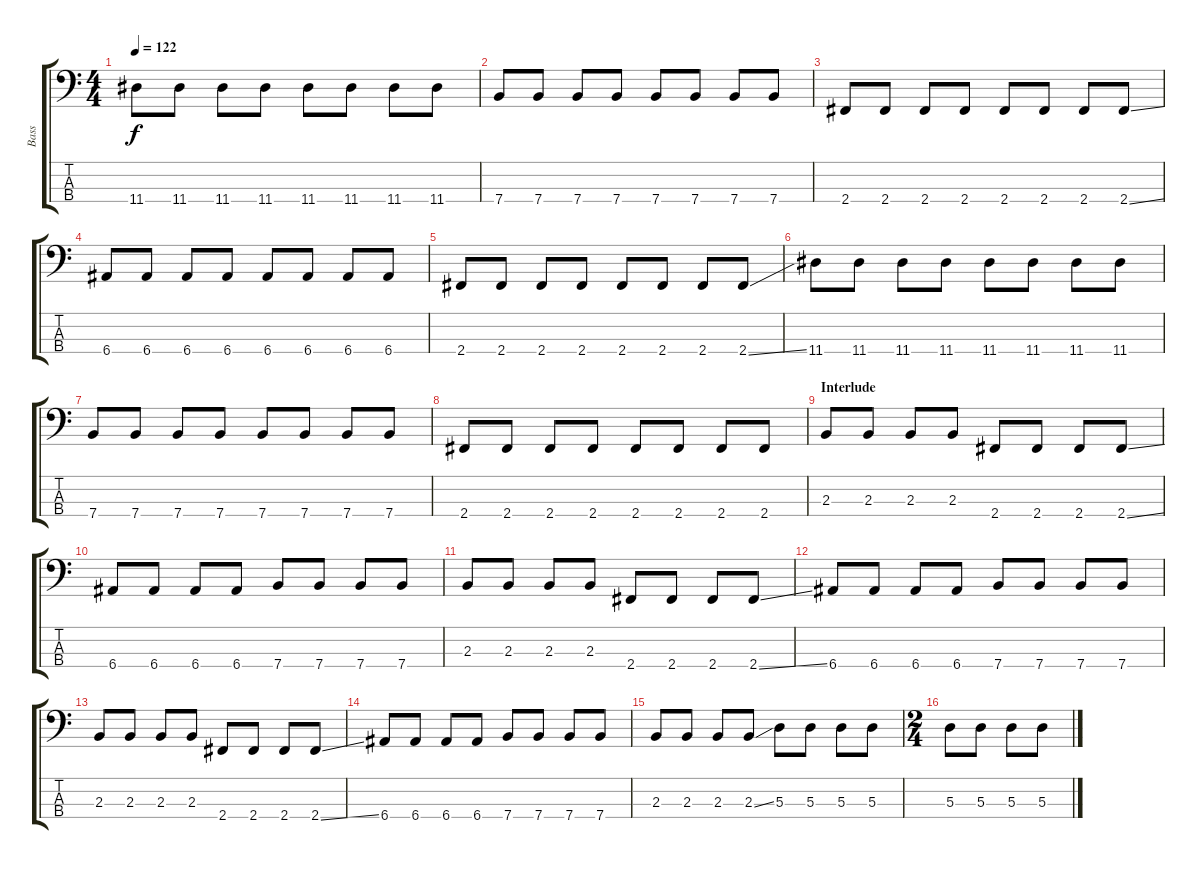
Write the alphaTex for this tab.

\track ("Bass" "Bass") {instrument electricbassfinger}
\staff {score tabs}
\tuning (G2 D2 A1 E1) {hide}
\ts (4 4)
\tempo 122
\clef f4
\ks c
11.4.8{dy f} 11.4.8 11.4.8 11.4.8 11.4.8 11.4.8 11.4.8 11.4.8 |
7.4.8 7.4.8 7.4.8 7.4.8 7.4.8 7.4.8 7.4.8 7.4.8 |
2.4.8 2.4.8 2.4.8 2.4.8 2.4.8 2.4.8 2.4.8 2.4{ss}.8 |
6.4.8 6.4.8 6.4.8 6.4.8 6.4.8 6.4.8 6.4.8 6.4.8 |
2.4.8 2.4.8 2.4.8 2.4.8 2.4.8 2.4.8 2.4.8 2.4{ss}.8 |
11.4.8 11.4.8 11.4.8 11.4.8 11.4.8 11.4.8 11.4.8 11.4.8 |
7.4.8 7.4.8 7.4.8 7.4.8 7.4.8 7.4.8 7.4.8 7.4.8 |
2.4.8 2.4.8 2.4.8 2.4.8 2.4.8 2.4.8 2.4.8 2.4.8 |
\section ("" "Interlude")
2.3.8 2.3.8 2.3.8 2.3.8 2.4.8 2.4.8 2.4.8 2.4{ss}.8 |
6.4.8 6.4.8 6.4.8 6.4.8 7.4.8 7.4.8 7.4.8 7.4.8 |
2.3.8 2.3.8 2.3.8 2.3.8 2.4.8 2.4.8 2.4.8 2.4{ss}.8 |
6.4.8 6.4.8 6.4.8 6.4.8 7.4.8 7.4.8 7.4.8 7.4.8 |
2.3.8 2.3.8 2.3.8 2.3.8 2.4.8 2.4.8 2.4.8 2.4{ss}.8 |
6.4.8 6.4.8 6.4.8 6.4.8 7.4.8 7.4.8 7.4.8 7.4.8 |
2.3.8 2.3.8 2.3.8 2.3{ss}.8 5.3.8 5.3.8 5.3.8 5.3.8 |
\ts (2 4)
5.3.8 5.3.8 5.3.8 5.3.8
